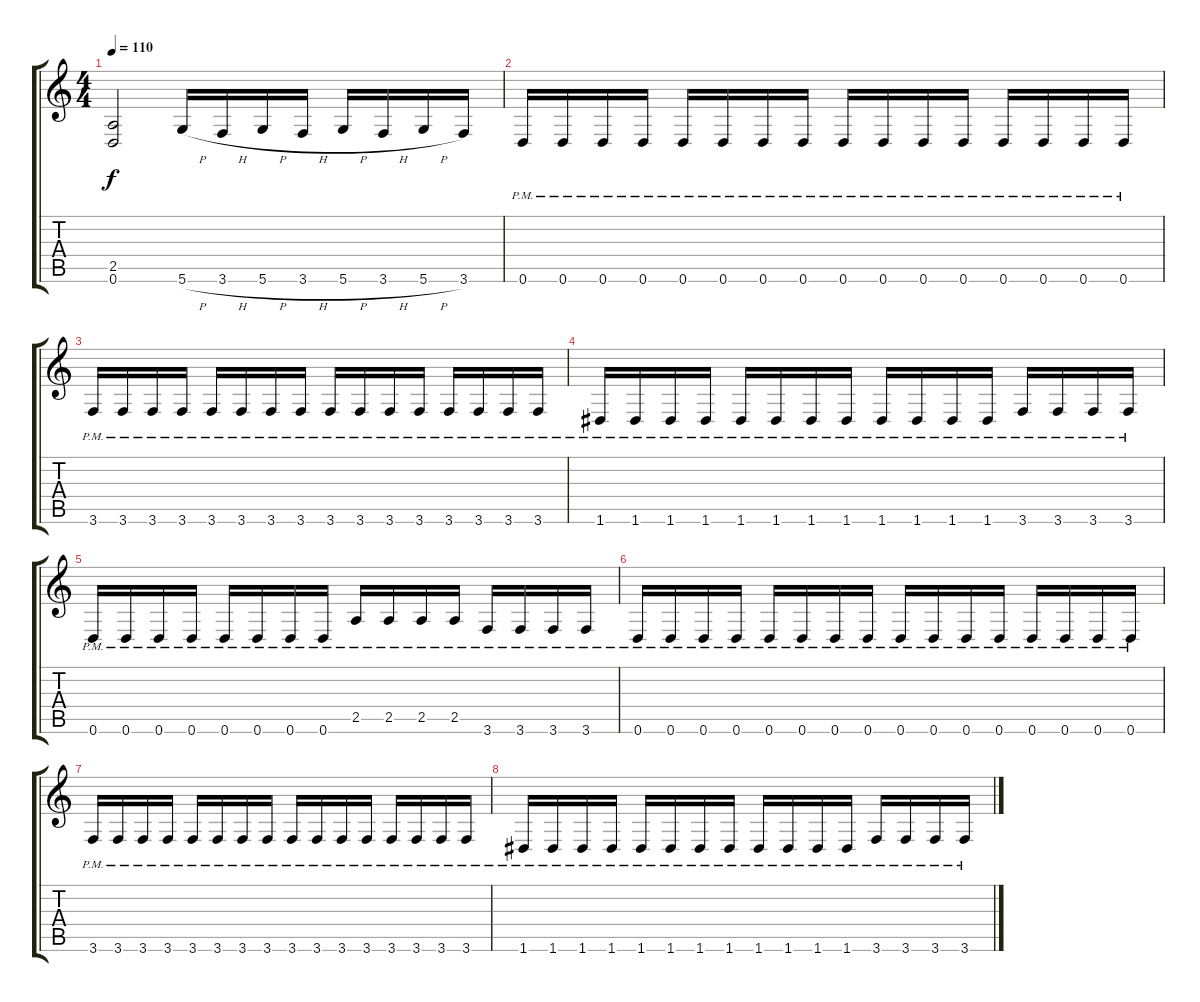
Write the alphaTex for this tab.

\track "" {instrument overdrivenguitar}
\staff {score tabs}
\tuning (D4 A3 F3 C3 G2 D2) {hide}
\ts (4 4)
\tempo 110
\clef g2
\ks c
(2.5 0.6).2{dy f} 5.6{h}.16 3.6{h}.16 5.6{h}.16 3.6{h}.16 5.6{h}.16 3.6{h}.16 5.6{h}.16 3.6.16 |
0.6{pm}.16 0.6{pm}.16 0.6{pm}.16 0.6{pm}.16 0.6{pm}.16 0.6{pm}.16 0.6{pm}.16 0.6{pm}.16 0.6{pm}.16 0.6{pm}.16 0.6{pm}.16 0.6{pm}.16 0.6{pm}.16 0.6{pm}.16 0.6{pm}.16 0.6{pm}.16 |
3.6{pm}.16 3.6{pm}.16 3.6{pm}.16 3.6{pm}.16 3.6{pm}.16 3.6{pm}.16 3.6{pm}.16 3.6{pm}.16 3.6{pm}.16 3.6{pm}.16 3.6{pm}.16 3.6{pm}.16 3.6{pm}.16 3.6{pm}.16 3.6{pm}.16 3.6{pm}.16 |
1.6{pm}.16 1.6{pm}.16 1.6{pm}.16 1.6{pm}.16 1.6{pm}.16 1.6{pm}.16 1.6{pm}.16 1.6{pm}.16 1.6{pm}.16 1.6{pm}.16 1.6{pm}.16 1.6{pm}.16 3.6{pm}.16 3.6{pm}.16 3.6{pm}.16 3.6{pm}.16 |
0.6{pm}.16 0.6{pm}.16 0.6{pm}.16 0.6{pm}.16 0.6{pm}.16 0.6{pm}.16 0.6{pm}.16 0.6{pm}.16 2.5{pm}.16 2.5{pm}.16 2.5{pm}.16 2.5{pm}.16 3.6{pm}.16 3.6{pm}.16 3.6{pm}.16 3.6{pm}.16 |
0.6{pm}.16 0.6{pm}.16 0.6{pm}.16 0.6{pm}.16 0.6{pm}.16 0.6{pm}.16 0.6{pm}.16 0.6{pm}.16 0.6{pm}.16 0.6{pm}.16 0.6{pm}.16 0.6{pm}.16 0.6{pm}.16 0.6{pm}.16 0.6{pm}.16 0.6{pm}.16 |
3.6{pm}.16 3.6{pm}.16 3.6{pm}.16 3.6{pm}.16 3.6{pm}.16 3.6{pm}.16 3.6{pm}.16 3.6{pm}.16 3.6{pm}.16 3.6{pm}.16 3.6{pm}.16 3.6{pm}.16 3.6{pm}.16 3.6{pm}.16 3.6{pm}.16 3.6{pm}.16 |
1.6{pm}.16 1.6{pm}.16 1.6{pm}.16 1.6{pm}.16 1.6{pm}.16 1.6{pm}.16 1.6{pm}.16 1.6{pm}.16 1.6{pm}.16 1.6{pm}.16 1.6{pm}.16 1.6{pm}.16 3.6{pm}.16 3.6{pm}.16 3.6{pm}.16 3.6{pm}.16
